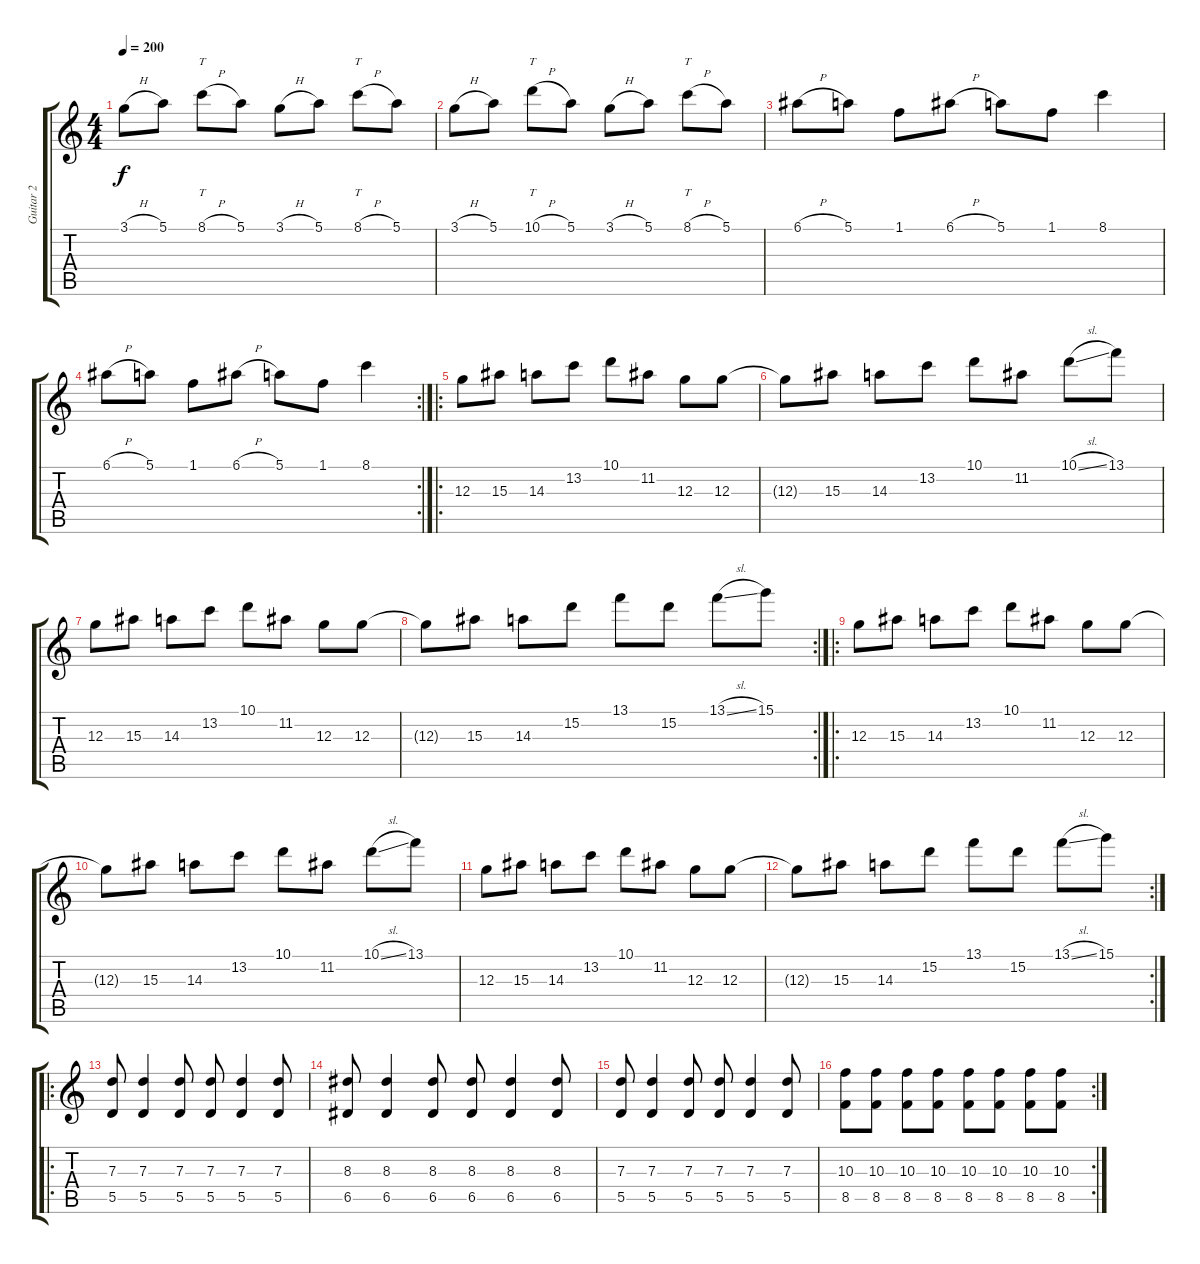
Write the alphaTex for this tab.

\track ("Guitar 2" "Guitar 2") {instrument distortionguitar}
\staff {score tabs}
\tuning (E4 B3 G3 D3 A2 D2) {hide}
\ts (4 4)
\tempo 200
\clef g2
\ks c
3.1{h}.8{dy f} 5.1.8 8.1{h}.8{tt} 5.1.8 3.1{h}.8 5.1.8 8.1{h}.8{tt} 5.1.8 |
3.1{h}.8 5.1.8 10.1{h}.8{tt} 5.1.8 3.1{h}.8 5.1.8 8.1{h}.8{tt} 5.1.8 |
6.1{h}.8 5.1.8 1.1.8 6.1{h}.8 5.1.8 1.1.8 8.1.4 |
\rc 2
6.1{h}.8 5.1.8 1.1.8 6.1{h}.8 5.1.8 1.1.8 8.1.4 |
\ro
12.3.8 15.3.8 14.3.8 13.2.8 10.1.8 11.2.8 12.3.8 12.3.8 |
12.3{t}.8 15.3.8 14.3.8 13.2.8 10.1.8 11.2.8 10.1{sl}.8 13.1.8 |
12.3.8 15.3.8 14.3.8 13.2.8 10.1.8 11.2.8 12.3.8 12.3.8 |
\rc 2
12.3{t}.8 15.3.8 14.3.8 15.2.8 13.1.8 15.2.8 13.1{sl}.8 15.1.8 |
\ro
12.3.8 15.3.8 14.3.8 13.2.8 10.1.8 11.2.8 12.3.8 12.3.8 |
12.3{t}.8 15.3.8 14.3.8 13.2.8 10.1.8 11.2.8 10.1{sl}.8 13.1.8 |
12.3.8 15.3.8 14.3.8 13.2.8 10.1.8 11.2.8 12.3.8 12.3.8 |
\rc 2
12.3{t}.8 15.3.8 14.3.8 15.2.8 13.1.8 15.2.8 13.1{sl}.8 15.1.8 |
\ro
(7.3 5.5).8 (7.3 5.5).4 (7.3 5.5).8 (7.3 5.5).8 (7.3 5.5).4 (7.3 5.5).8 |
(8.3 6.5).8 (8.3 6.5).4 (8.3 6.5).8 (8.3 6.5).8 (8.3 6.5).4 (8.3 6.5).8 |
(7.3 5.5).8 (7.3 5.5).4 (7.3 5.5).8 (7.3 5.5).8 (7.3 5.5).4 (7.3 5.5).8 |
\rc 2
(10.3 8.5).8 (10.3 8.5).8 (10.3 8.5).8 (10.3 8.5).8 (10.3 8.5).8 (10.3 8.5).8 (10.3 8.5).8 (10.3 8.5).8
